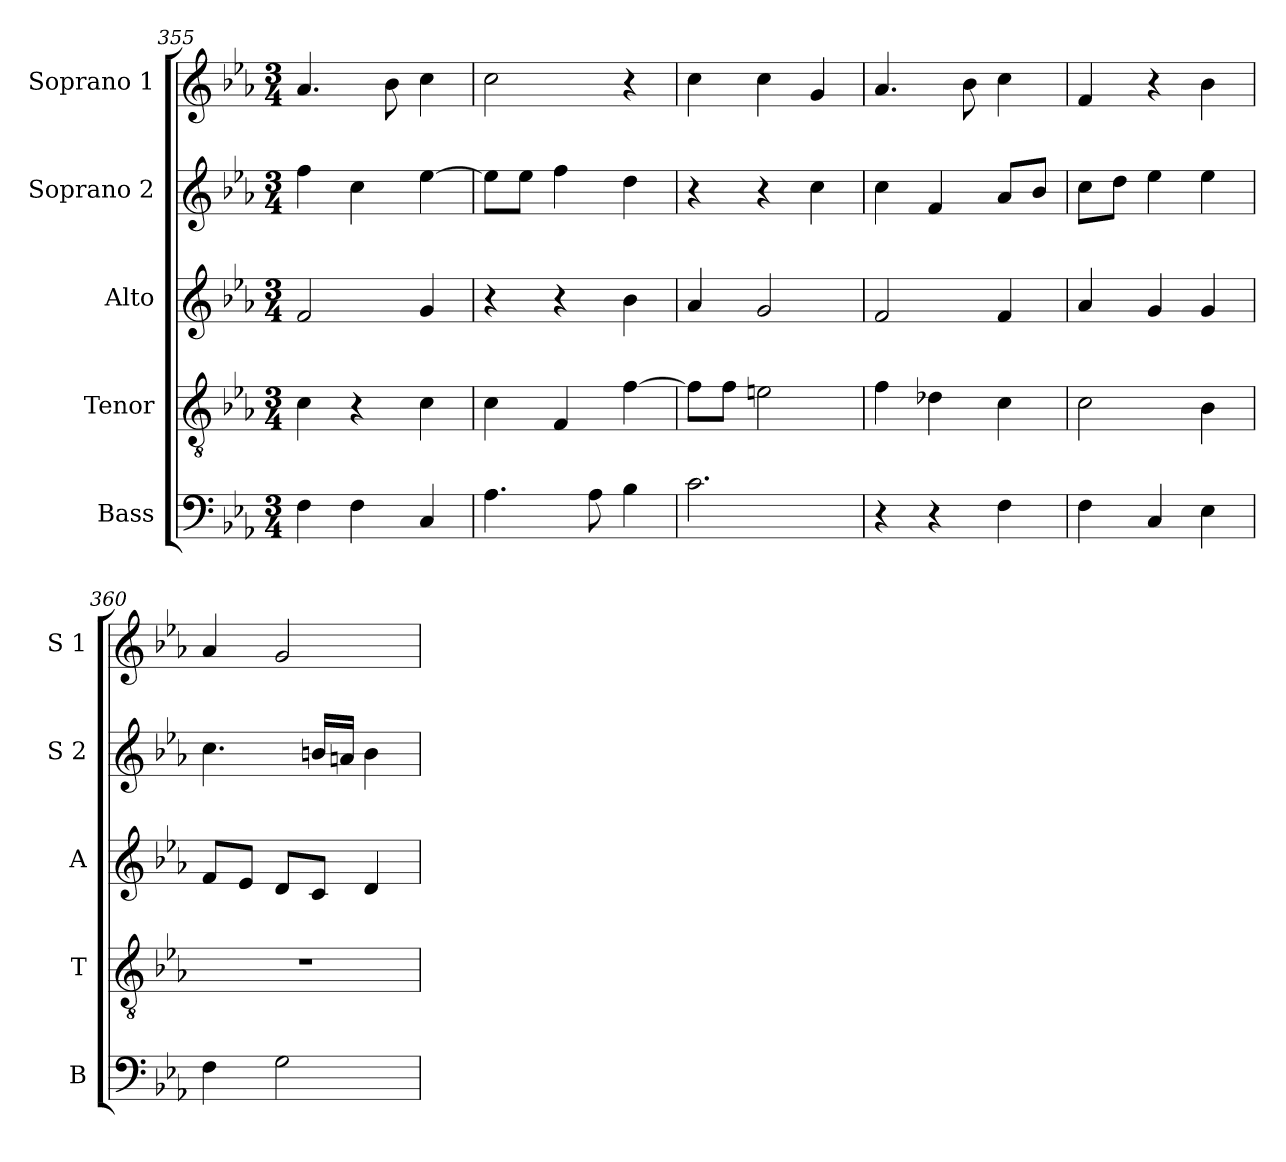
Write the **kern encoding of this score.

**kern	**kern	**kern	**kern	**kern
*part5	*part4	*part3	*part2	*part1
*staff5	*staff4	*staff3	*staff2	*staff1
*I"Bass	*I"Tenor	*I"Alto	*I"Soprano 2	*I"Soprano 1
*I'B	*I'T	*I'A	*I'S 2	*I'S 1
!!LO:LB:g=z
*clefF4	*clefGv2	*clefG2	*clefG2	*clefG2
*k[b-e-a-]	*k[b-e-a-]	*k[b-e-a-]	*k[b-e-a-]	*k[b-e-a-]
*E-:	*E-:	*E-:	*E-:	*E-:
*M3/4	*M3/4	*M3/4	*M3/4	*M3/4
=355	=355	=355	=355	=355
4F\	4c\	2f/	4ff\	4.a-/
4F\	4r	.	4cc\	.
.	.	.	.	8b-\
4C/	4c\	4g/	[>4ee-\	4cc\
=356	=356	=356	=356	=356
4.A-\	4c\	4r	8ee-\L]	2cc\
.	.	.	8ee-\J	.
.	4F/	4r	4ff\	.
8A-\	.	.	.	.
4B-\	[>4f\	4b-\	4dd\	4r
=357	=357	=357	=357	=357
2.c\	8f\L]	4a-/	4r	4cc\
.	8f\J	.	.	.
.	2en\	2g/	4r	4cc\
.	.	.	4cc\	4g/
=358	=358	=358	=358	=358
4r	4f\	2f/	4cc\	4.a-/
4r	4d-X\	.	4f/	.
.	.	.	.	8b-\
4F\	4c\	4f/	8a-/L	4cc\
.	.	.	8b-/J	.
=359	=359	=359	=359	=359
4F\	2c\	4a-/	8cc\L	4f/
.	.	.	8dd\J	.
4C/	.	4g/	4ee-\	4r
4E-\	4B-\	4g/	4ee-\	4b-\
!!LO:LB:g=z
=360	=360	=360	=360	=360
!	!LO:N:vis=1	!	!	!
4F\	2.r	8f/L	4.cc\	4a-/
.	.	8e-/J	.	.
2G\	.	8d/L	.	2g/
.	.	8c/J	16bn/LL	.
.	.	.	16an/JJ	.
.	.	4d/	4b\	.
=	=	=	=	=
*-	*-	*-	*-	*-
